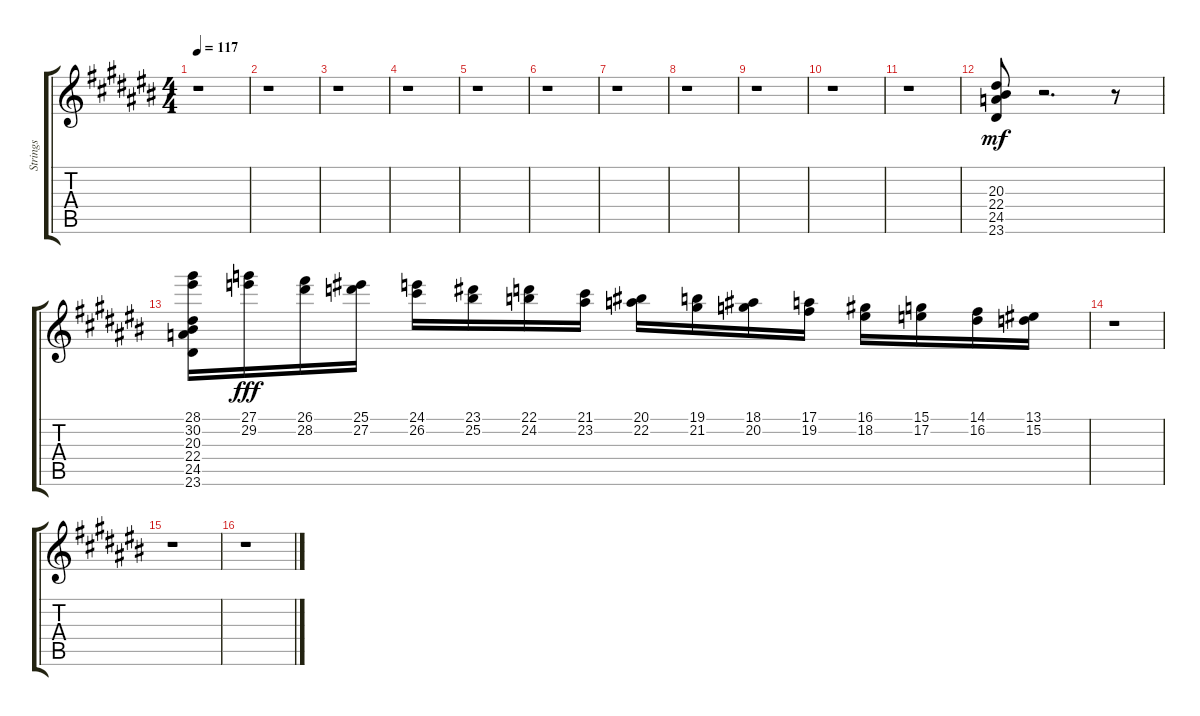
\track ("Strings" "Strings") {instrument stringensemble1}
\staff {score tabs}
\tuning (E4 B3 G3 D3 A2 E2) {hide}
\ts (4 4)
\tempo 117
\clef g2
\ks a#minor
r.1{dy mf} |
r.1 |
r.1 |
r.1 |
r.1 |
r.1 |
r.1 |
r.1 |
r.1 |
r.1 |
r.1 |
(20.3 22.4 24.5 23.6).8 r.2{d} r.8 |
(28.1 30.2 20.3 22.4 24.5 23.6).16 (27.1 29.2).16{dy fff} (26.1 28.2).16 (25.1 27.2).16 (24.1 26.2).16 (23.1 25.2).16 (22.1 24.2).16 (21.1 23.2).16 (20.1 22.2).16 (19.1 21.2).16 (18.1 20.2).16 (17.1 19.2).16 (16.1 18.2).16 (15.1 17.2).16 (14.1 16.2).16 (13.1 15.2).16 |
r.1 |
r.1 |
r.1
